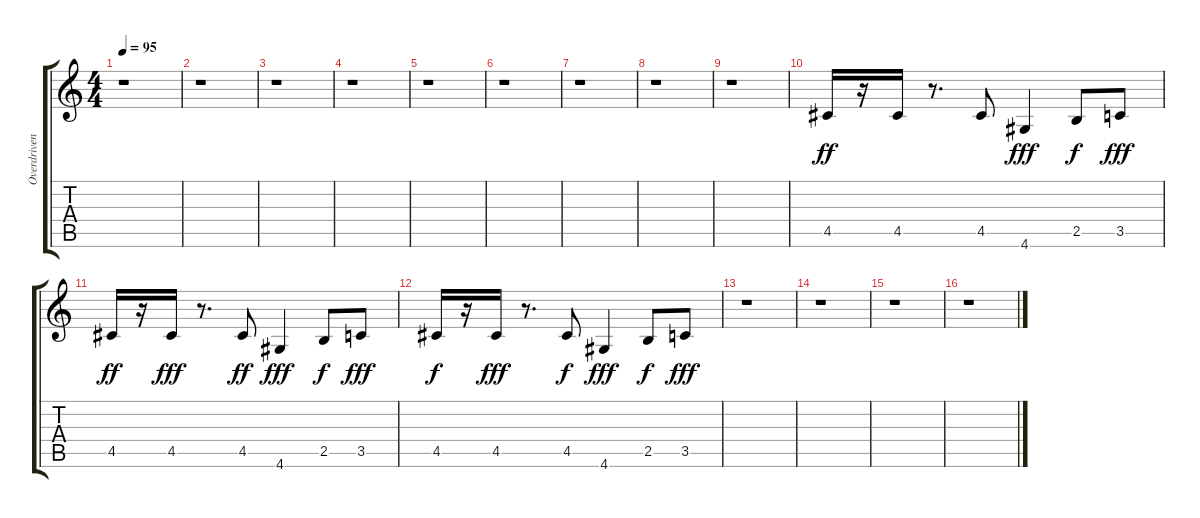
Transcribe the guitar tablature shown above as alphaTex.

\track ("Overdriven Guitar" "Overdriven") {instrument overdrivenguitar}
\staff {score tabs}
\tuning (E4 B3 G3 D3 A2 E2) {hide}
\ts (4 4)
\tempo 95
\clef g2
\ks c
r.1{dy ff} |
r.1 |
r.1 |
r.1 |
r.1 |
r.1 |
r.1 |
r.1 |
r.1 |
4.5.16 r.16 4.5.16 r.8{d} 4.5.8 4.6.4{dy fff} 2.5.8{dy f} 3.5.8{dy fff} |
4.5.16{dy ff} r.16 4.5.16{dy fff} r.8{d} 4.5.8{dy ff} 4.6.4{dy fff} 2.5.8{dy f} 3.5.8{dy fff} |
4.5.16{dy f} r.16 4.5.16{dy fff} r.8{d} 4.5.8{dy f} 4.6.4{dy fff} 2.5.8{dy f} 3.5.8{dy fff} |
r.1 |
r.1 |
r.1 |
r.1
